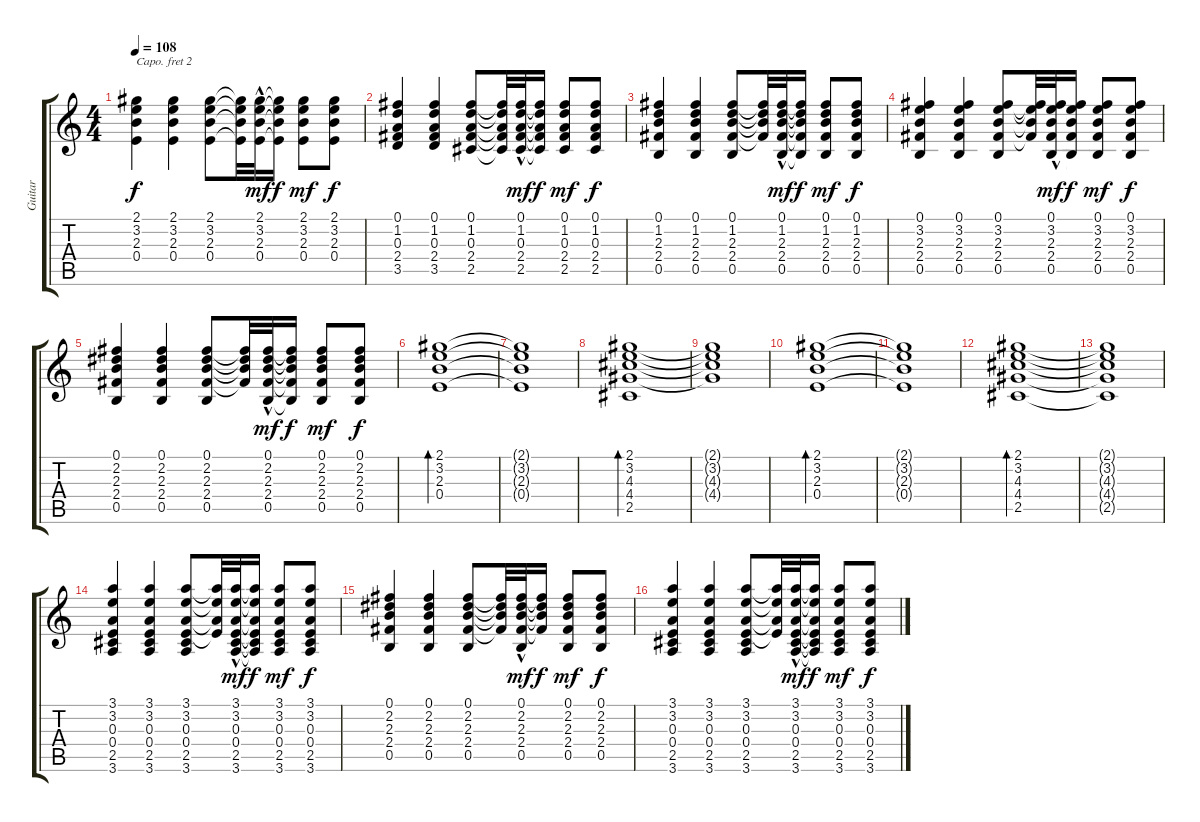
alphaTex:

\track ("Guitar" "Guitar") {instrument acousticguitarsteel}
\staff {score tabs}
\capo 2
\tuning (E4 B3 G3 D3 A2 E2) {hide}
\ts (4 4)
\tempo 108
\clef g2
\ks c
(2.1 3.2 2.3 0.4).4{dy f} (2.1 3.2 2.3 0.4).4 (2.1 3.2 2.3 0.4).8 (2.1{t} 3.2{t} 2.3{t} 0.4{t}).32 (2.1 3.2{hac} 2.3{hac} 0.4).32{dy mf} (2.1{t} 3.2{t} 2.3{t} 0.4{t}).16{dy f} (2.1 3.2 2.3 0.4).8{dy mf} (2.1 3.2 2.3 0.4).8{dy f} |
(0.1 1.2 0.3 2.4 3.5).4 (0.1 1.2 0.3 2.4 3.5).4 (0.1 1.2 0.3 2.4 2.5).8 (0.1{t} 1.2{t} 0.3{t} 2.4{t} 2.5{t}).32 (0.1 1.2{hac} 0.3{hac} 2.4 2.5).32{dy mf} (0.1{t} 1.2{t} 0.3{t} 2.4{t} 2.5{t}).16{dy f} (0.1 1.2 0.3 2.4 2.5).8{dy mf} (0.1 1.2 0.3 2.4 2.5).8{dy f} |
(0.1 1.2 2.3 2.4 0.5).4 (0.1 1.2 2.3 2.4 0.5).4 (0.1 1.2 2.3 2.4 0.5).8 (0.1{t} 1.2{t} 2.3{t} 2.4{t}).32 (0.1 1.2{hac} 2.3{hac} 2.4 0.5).32{dy mf} (0.1{t} 1.2{t} 2.3{t} 2.4{t} 0.5{t}).16{dy f} (0.1 1.2 2.3 2.4 0.5).8{dy mf} (0.1 1.2 2.3 2.4 0.5).8{dy f} |
(0.1 3.2 2.3 2.4 0.5).4 (0.1 3.2 2.3 2.4 0.5).4 (0.1 3.2 2.3 2.4 0.5).8 (0.1{t} 3.2{t} 2.3{t} 2.4{t}).32 (0.1 3.2{hac} 2.3{hac} 2.4 0.5).32{dy mf} (0.1{t} 3.2{t} 2.3{t} 2.4{t} 0.5{t}).16{dy f} (0.1 3.2 2.3 2.4 0.5).8{dy mf} (0.1 3.2 2.3 2.4 0.5).8{dy f} |
(0.1 2.2 2.3 2.4 0.5).4 (0.1 2.2 2.3 2.4 0.5).4 (0.1 2.2 2.3 2.4 0.5).8 (0.1{t} 2.2{t} 2.3{t} 2.4{t}).32 (0.1 2.2{hac} 2.3{hac} 2.4 0.5).32{dy mf} (0.1{t} 2.2{t} 2.3{t} 2.4{t} 0.5{t}).16{dy f} (0.1 2.2 2.3 2.4 0.5).8{dy mf} (0.1 2.2 2.3 2.4 0.5).8{dy f} |
(2.1 3.2 2.3 0.4).1{bd 240} |
(2.1{t} 3.2{t} 2.3{t} 0.4{t}).1 |
(2.1 3.2 4.3 4.4 2.5).1{bd 240} |
(2.1{t} 3.2{t} 4.3{t} 4.4{t}).1 |
(2.1 3.2 2.3 0.4).1{bd 240} |
(2.1{t} 3.2{t} 2.3{t} 0.4{t}).1 |
(2.1 3.2 4.3 4.4 2.5).1{bd 240} |
(2.1{t} 3.2{t} 4.3{t} 4.4{t} 2.5{t}).1 |
(3.1 3.2 0.3 0.4 2.5 3.6).4 (3.1 3.2 0.3 0.4 2.5 3.6).4 (3.1 3.2 0.3 0.4 2.5 3.6).8 (3.1{t} 3.2{t} 0.3{t} 0.4{t}).32 (3.1 3.2{hac} 0.3{hac} 0.4 2.5 3.6).32{dy mf} (3.1{t} 3.2{t} 0.3{t} 0.4{t} 2.5{t} 3.6{t}).16{dy f} (3.1 3.2 0.3 0.4 2.5 3.6).8{dy mf} (3.1 3.2 0.3 0.4 2.5 3.6).8{dy f} |
(0.1 2.2 2.3 2.4 0.5).4 (0.1 2.2 2.3 2.4 0.5).4 (0.1 2.2 2.3 2.4 0.5).8 (0.1{t} 2.2{t} 2.3{t} 2.4{t}).32 (0.1 2.2{hac} 2.3{hac} 2.4 0.5).32{dy mf} (0.1{t} 2.2{t} 2.3{t} 2.4{t}).16{dy f} (0.1 2.2 2.3 2.4 0.5).8{dy mf} (0.1 2.2 2.3 2.4 0.5).8{dy f} |
(3.1 3.2 0.3 0.4 2.5 3.6).4 (3.1 3.2 0.3 0.4 2.5 3.6).4 (3.1 3.2 0.3 0.4 2.5 3.6).8 (3.1{t} 3.2{t} 0.3{t} 0.4{t}).32 (3.1 3.2{hac} 0.3{hac} 0.4 2.5 3.6).32{dy mf} (3.1{t} 3.2{t} 0.3{t} 0.4{t} 2.5{t} 3.6{t}).16{dy f} (3.1 3.2 0.3 0.4 2.5 3.6).8{dy mf} (3.1 3.2 0.3 0.4 2.5 3.6).8{dy f}
